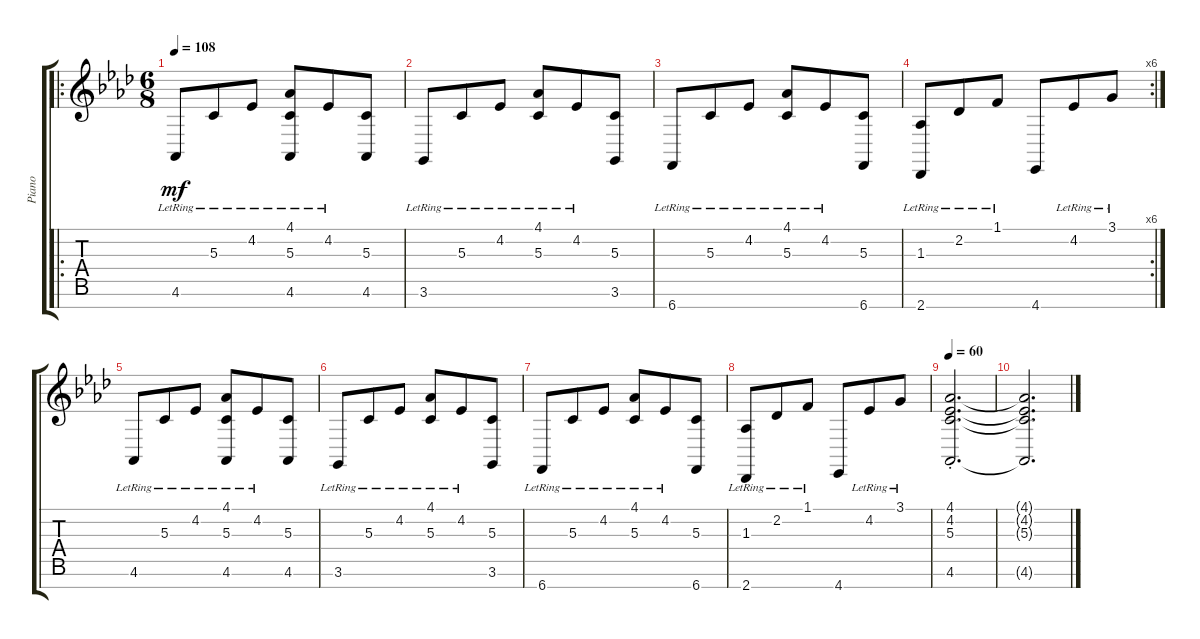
\track ("Piano" "Piano") {instrument acousticgrandpiano}
\staff {score tabs}
\tuning (E4 B3 G3 D3 A2 E2 B1) {hide}
\ro
\ts (6 8)
\tempo 108
\clef g2
\ks ab
4.6{lr}.8{dy mf} 5.3{lr}.8 4.2{lr}.8 (4.1{lr} 5.3{lr} 4.6{lr}).8 4.2{lr}.8 (5.3 4.6).8 |
3.6{lr}.8 5.3{lr}.8 4.2{lr}.8 (4.1{lr} 5.3{lr}).8 4.2{lr}.8 (5.3 3.6).8 |
6.7{lr}.8 5.3{lr}.8 4.2{lr}.8 (4.1{lr} 5.3{lr}).8 4.2{lr}.8 (5.3 6.7).8 |
\rc 6
(1.3{lr} 2.7{lr}).8 2.2{lr}.8 1.1{lr}.8 4.7.8 4.2{lr}.8 3.1{lr}.8 |
4.6{lr}.8 5.3{lr}.8 4.2{lr}.8 (4.1{lr} 5.3{lr} 4.6{lr}).8 4.2{lr}.8 (5.3 4.6).8 |
3.6{lr}.8 5.3{lr}.8 4.2{lr}.8 (4.1{lr} 5.3{lr}).8 4.2{lr}.8 (5.3 3.6).8 |
6.7{lr}.8 5.3{lr}.8 4.2{lr}.8 (4.1{lr} 5.3{lr}).8 4.2{lr}.8 (5.3 6.7).8 |
(1.3{lr} 2.7{lr}).8 2.2{lr}.8 1.1{lr}.8 4.7.8 4.2{lr}.8 3.1{lr}.8 |
\tempo 60
(4.1{st} 4.2{st} 5.3{st} 4.6{st}).2{d} |
(4.1{t} 4.2{t} 5.3{t} 4.6{t}).2{d}
